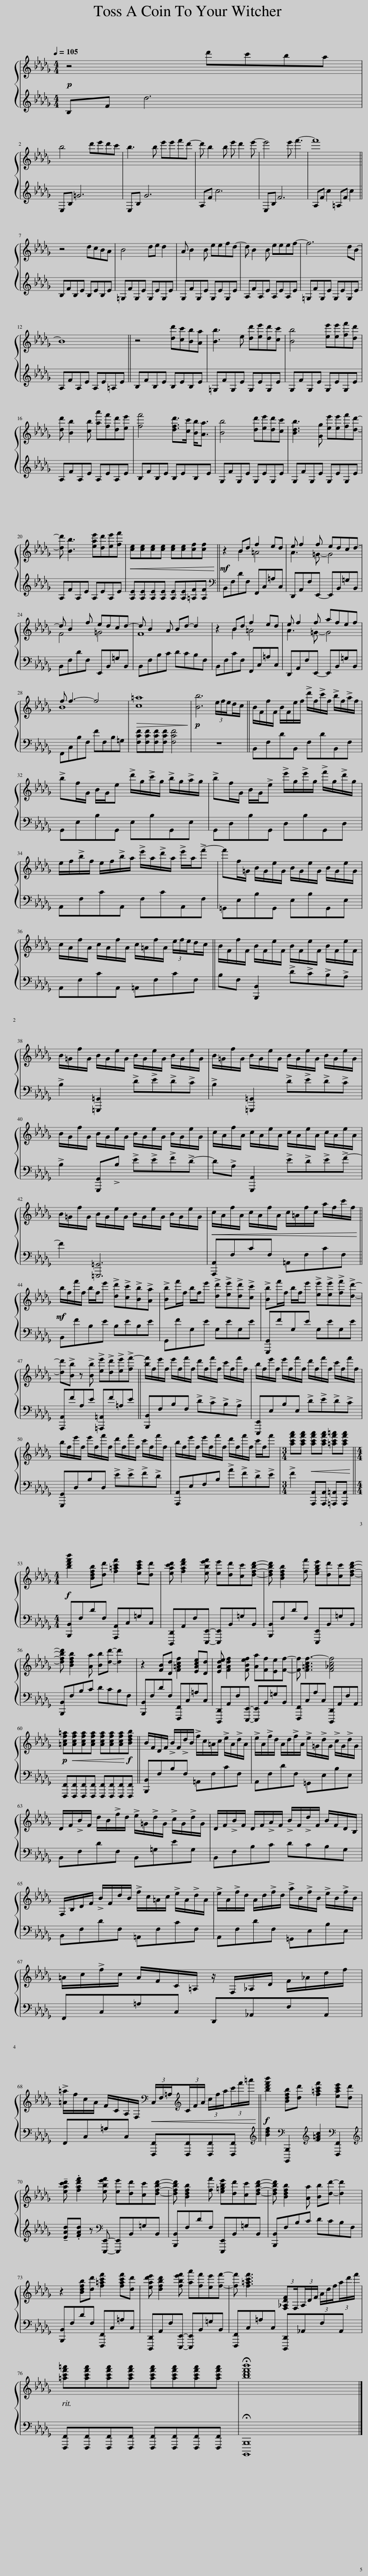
X:1
%%score { ( 1 3 ) | 2 }
L:1/8
Q:1/4=105
M:4/4
I:linebreak $
K:Db
V:1 treble
V:3 treble
V:2 treble
V:1
!p! z4 d'c'ba |$ b4 d'e'd'c' | b3 b e'e'f'd'- | d' b2 b e' d'2 e'- | e'4 e' f'3- | %5
 f'8 ||$ z4 dcBA | B4 de d2 | A B2 B eefd- | d B2 B eeef- | %10
 f6 dB- |$ B8 || z4 [dd'][cc'][Bb][Aa] | [Bb]3 e [dd'][ee'][dd'][cc'] | [Bb]4 [ee'][ee'][ff'][dd'] |$ %15
 [dd'] [Bb]2 [cb] [aa'][ff'][dd'][ee'] | [ff']4 [dfd']>[cc'] [Bb]<[Aa] | [Bb]4 [dd'][ee'][dd'][cc'] | [Bdb]3 [Gg] [ee'][ee'][ff'][dd']- |$ [dd'] [Bb]3 [eae'][dd'][ee'][ff'] | %20
!<(! [ce][ce][ce][ce] [ce][ce][cf][cf]!<)! ||!mf! z2 Bd f2 ed | e f2 f edcd- |$ d B2 f edcd- | d B2 A Bd- d2 | %25
 z2 Bd f2 ed | e f2 f afef |$ f f3- f4 |!>(! [c=a]8!>)! |!p! [Bb]6 (3e/f/e/d/c/ || %30
 B/F/f/F/ B/F/e/f/ !>!d'/f/!>!c'/f/ !>!b/f/!>!a/f/ |$ !>!bf/G/ B/G/e !>!d'/g/!>!c'/g/ !>!b/g/!>!a/g/ | !>!bf/G/ B/G/!>!e !>!e'/g/!>!e'/g/ !>!f'/g/!>!d'/g/ |$ e/f/!>!b/f/ e/f/!>!b/a/ !>!e'/a/!>!d'/a/ !>!e'/a/!>!f'- | f'f/=G/ B/G/e/G/ B/G/e/G/ B/G/e/G/ |$ %35
 c/A/f/A/ c/A/f/A/ c/=A/f/A/ (3e/f/e/d/c/ || B/F/f/F/ B/F/e/F/ B/F/e/F/ B/F/e/F/ |$ B/=G/f/G/ B/G/e/G/ B/G/e/G/ B/G/e/G/ | B/=G/f/G/ B/G/e/G/ B/G/e/G/ B/G/e/G/ |$ B/G/f/G/ B/G/e/G/ B/G/e/G/ B/G/e/G/ | %40
 c/A/f/A/ c/A/e/A/ c/A/e/A/ c/A/e/A/ |$ B/=G/f/G/ B/G/e/G/ B/G/e/G/ B/G/e/G/ |!<(! c/A/f/A/ c/A/f/A/ c/=A/f/c/ a/f/c'/f/!<)! ||$!mf! b/f/f'/f/ b/f/e' !>![dd']!>![cc']!>![Bb]!>![Aa] | !>![Bb]f'/f/ b/f/e' !>![dd']!>![ee']!>![dd']!>![cc'] | %45
 !>![Bb]f'/f/ b/f/e' !>![ee']!>![ee']!>![ff']!>![dd']- |$ [dd']!>![Bb] z !>![Bb] !>![ee']!>![dd']!>![ee']!>![ff'-] || [bf']/f/e'/f/ e'/f/f'/f/ d'/f/f'/f/ c'/f/f'/f/ | b/f/e'/f/ e'/f/f'/f/ d'/f/f'/f/ c'/f/f'/f/ |$ b/f/e'/f/ e'/f/f'/f/ d'/f/f'/f/ c'/f/f'/f/ | %50
 b/f/e'/f/ e'/f/f'/f/ d'/f/f'/f/ c'/f/f' |[M:3/4] [ac'f'a'][ac'f'a']!<(! [ac'f'a'][ac'f'a'] [=ac'f'=a'][ac'f'a']!<)! ||$[M:4/4]!f! [bd'f'b']2 [Bdfb][dd'] [f=ac'f']2 [eac'e'][dd'] | [eac'd'] [fad'f']2 [ebe'f'] [ee'][dd'][cc'][dfbd']- | [dfbd'] [Bdfb]2 [ff'] [egbe'][dd'][cc'][dfbd']- |$ %55
 [dfbd'] [Bdfb]2 [Aa] [Bb][dd']- [dd']2 | z2 [FB][Dd] [F=Acf]2 [EAce][Dd] | [EAde] [FAdf]2 [FBef] [Aa][Ff][Ee][Ff]- | [Ff] [F=Acf-]3 [F_Acf]4 |$!p! [=Acf=a]!<(![Acfa][Acfa][Acfa] [Acfa][Acfa][Acfa]!<)!!f![Bdfb] || %60
 B/F/D/F/ !>!B/F/!>!d/B/ !>!f/c/=A/c/ !>!e/A/!>!d/A/ | !>!e/A/!>!f/d/ A/d/!>!f/A/ !>!e/=G/!>!d/G/ !>!c/G/!>!d/G/ |$ D/F/!>!B/F/ d/B/!>!f/d/ !>!e/=G/!>!d/G/ !>!c/G/!>!d/G/ | D/F/!>!B/F/ D/F/!>!A/F/ !>!B/F/!>!d/F/ B/F/D/B,/ |$ F,/B,/D/F/ !>!B/F/d/B/ !>!f/c/=A/c/ !>!e/A/!>!d/A/ | %65
 !>!e/A/!>!f/d/ A/d/!>!f/d/ !>!a/B/!>!f/B/ !>!e/B/!>!f/B/ |$ =A/c/!>!f/c/ A/F/C/=A,/ z/ F,/_A,/D/ F/_A/d/f/ |$ !>![=A=a]/f/c/A/ F/C/A,/F,/[K:bass]!<(! (3C,/F,/=A,/[K:treble](3C/F/A/ (3c/f/a/(3c'/f'/=a'/!<)! ||!f! [bd'f'b']2 [Bdfb][dd'] [f=ac'f']2 [eac'e'][dd'] |$ !tenuto![eac'd'] .[fad'f']2 [ebe'f'] [ee'][dd'][cc'][dfbd']- | %70
 [dfbd'] [Bdfb]2 [ff'] [e=gbe'][dd'][cc'][dfbd']- | [dfbd'] [Bdfb]2 [Aa] [Bb][dd']- [dd']2 |$ z2 [Bdfb][dd'] [f=ac'f']2 [fac'f'][dd'] | [ead'e'] [dfbd']2 [fbe'f'] [aa'][ff'][ee'][ff']- | [ff'] [f=ac'f']3 (3:2:2[F,_A,DF]F,/(3A,/D/F/ (3A/d/f/(3a/d'/f'/ |$ %75
[Q:1/4=57] [=ac'f'=a'][ac'f'a'][ac'f'a'][ac'f'a'] [ac'f'a'][ac'f'a'][ac'f'a'][ac'f'a'] | !fermata![bd'f'b']8 |] %77
V:2
 B,F d6 |$ E,B, =G6 | E,B, G6 | A,F c6 | E,B, F6 | %5
 A,F c2 =A,F c2 ||$ B,FB,E B,EB,E | =G,FG,E G,EG,E | G,FG,E G,EG,E | A,FA,E A,EA,E | %10
 =G,FG,E G,EG,E |$ A,FA,E A,E=A,E || B,FB,E B,EB,E | =G,FG,E G,EG,E | G,FG,E G,EG,E |$ %15
 A,FA,E A,EA,E | B,FB,E B,EB,E | G,FG,E G,EG,E | G,FG,E G,EG,E |$ A,FA,E A,EA,E | %20
 [A,E][A,E][A,E][A,E] [A,E][A,E][=A,F][A,F] ||[K:bass] B,,F,DF, F,,C,=A,C, | D,,A,,F,E,,- E,,B,,=G,B,, |$ B,,F,DF, E,,B,,=G,B,, | B,,F,B,C DCB,F, | %25
 B,,F,CF, F,,C,=A,C, | D,,A,,F,E,,- E,,B,,=G,B,, |$ F,,C,B,F, FF,B,=G, | [F,CF][F,CF][F,CF][F,CF] [F,CF]4 | z8 || %30
 B,,F,DB,, F,DB,,F, |$ G,,E,B,G,, E,B,G,,E, | G,,D,B,G,, D,B,G,,D, |$ A,,F,CA,, F,CA,,F, | =G,,E,B,G,, E,B,G,,E, |$ %35
 A,,F,CA,, =A,,F,CF, || B,F, [B,,,B,,]2 !>!D!>!C!>!B,!>!A, |$ !>!B,2 [=G,,,=G,,]2 !>!D!>!E!>!D!>!C | !>!B,2 [=G,,,=G,,]2 !>!D!>!E!>!D!>!C |$ !>!B,2 [G,,,G,,]!>!B, !>!E!>!E!>!F!>!D- | %40
 D!>!A, [G,,,A,,]2 !>!E!>!D!>!E!>!F- |$ F2 [=G,,,=G,,]6 | [A,,,A,,]F,CF, =A,,F,CF, ||$ B,,FB,E B,EB,E | G,,FG,E G,EG,E | %45
 [G,,,G,,]FG,E G,EG,E |$ [A,,,A,,]FA,E [=A,,,=A,,]F=A,E || [B,,,B,,]F,B,F, !>!D!>!C!>!B,!>!A, | [E,,,E,,]E,B,E, !>!D!>!E!>!D!>!C |$ [G,,,G,,]D,B,D, !>!E!>!E!>!F!>!D | %50
 [A,,,A,,]E,F,B, !>!A!>!F!>!D!>!E |[M:3/4] !>!F2 [A,,,A,,][A,,,A,,] [=A,,,=A,,][A,,,A,,] ||$[M:4/4] [B,,,B,,]F,DF, [A,,,A,,]C,=G,C, | [D,,,D,,]A,,F,[E,,,E,,]- [E,,,E,,]B,,=G,B,, | [B,,,B,,]F,DF, [E,,,E,,]B,,=G,B,, |$ %55
 [B,,,B,,]F,B,C DCB,F, | [B,,,B,,]F,DF, [F,,,F,,]C,=A,C, | [D,,,D,,]A,,F,[E,,,E,,]- [E,,,E,,]B,,=G,B,, | [F,,,F,,]C,A,C, [D,,,D,,]A,,F,A,, |$ [F,,,F,,][F,,,F,,][F,,,F,,][F,,,F,,] [F,,,F,,][F,,,F,,][F,,,F,,][F,,,F,,] || %60
 [B,,,B,,]F,B,F, =A,,F,CF, | A,,F,DF, =G,,E,B,E, |$ B,,F,DF, B,,=G,EG, | B,,F,B,C DCB,G, |$ B,,F,DF, =A,,F,CF, | %65
 A,,F,DF, =G,,E,B,E, |$ F,,C,=A,C, D,,_A,,F,A,, |$ F,,C,=A,C, [F,,,F,,][F,,,F,,][F,,,F,,][F,,,F,,] ||[K:treble] [Bdf]2[K:bass] [B,,,,B,,,]2[K:treble] [F=Ac]2[K:bass] [F,,,F,,]2 |$[K:treble] !tenuto![EAd].[FAd] z[K:bass] [E,,,E,,]- [E,,,E,,]B,,=G,B,, | %70
 [B,,,B,,]F,DF, [E,,,E,,]B,,=G,B,, | [B,,,B,,]F,B,C DCB,F, |$ [B,,,B,,]F,DF, [F,,,F,,]C,=A,C, | [D,,,D,,]A,,F,[E,,,E,,]- [E,,,E,,]B,,=G,B,, | [F,,,F,,]C,=A,C, [D,,,D,,]_A,,F,A,, |$ %75
 [F,,,F,,][F,,,F,,][F,,,F,,][F,,,F,,] [F,,,F,,][F,,,F,,][F,,,F,,][F,,,F,,] | !fermata![B,,,,B,,,]8 |] %77
V:3
 x8 |$ x8 | x8 | x8 | x8 | %5
 x8 ||$ x8 | x8 | x8 | x8 | %10
 x8 |$ x8 || x8 | x8 | x8 |$ %15
 x8 | x8 | x8 | x8 |$ x8 | %20
 x8 || x2 B2 =A4 | A3 =G- G4 |$ F4 =G4 | F8 | %25
 x2 B2 =A4 | A3 =G- G4 |$ B8 | x8 | x8 || %30
 x8 |$ x8 | x8 |$ x8 | x8 |$ %35
 x8 || x8 |$ x8 | x8 |$ x8 | %40
 x8 |$ x8 | x8 ||$ x8 | x8 | %45
 x8 |$ x8 || x8 | x8 |$ x8 | %50
 x8 |[M:3/4] x6 ||$[M:4/4] x8 | x8 | x8 |$ %55
 x8 | x8 | x8 | x8 |$ x8 || %60
 x8 | x8 |$ x8 | x8 |$ x8 | %65
 x8 |$ x8 |$ x4[K:bass] x[K:treble] x3 || x8 |$ x8 | %70
 x8 | x8 |$ x8 | x8 | x8 |$ %75
 x8 | x8 |] %77
